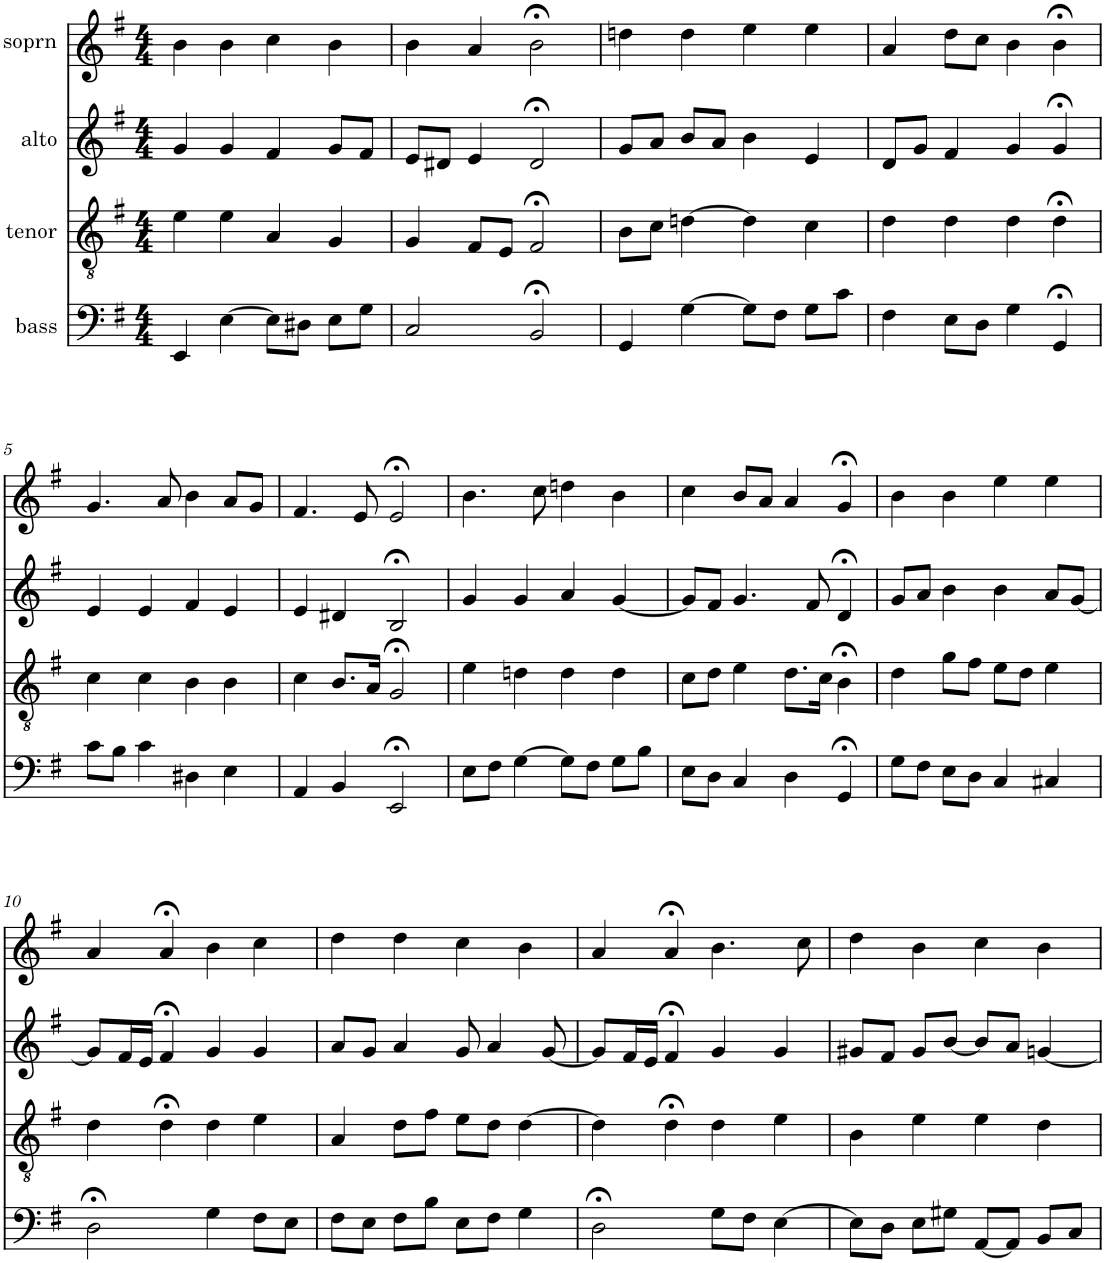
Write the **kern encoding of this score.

**kern	**kern	**kern	**kern
*part4	*part3	*part2	*part1
*staff4	*staff3	*staff2	*staff1
*I"bass	*I"tenor	*I"alto	*I"soprn
*clefF4	*clefGv2	*clefG2	*clefG2
*k[f#]	*k[f#]	*k[f#]	*k[f#]
*e:	*e:	*e:	*e:
*M4/4	*M4/4	*M4/4	*M4/4
=1	=1	=1	=1
4EE/	4e\	4g/	4b\
[4E\	4e\	4g/	4b\
8E\L]	4A/	4f#/	4cc\
8D#X\J	.	.	.
8E\L	4G/	8g/L	4b\
8G\J	.	8f#/J	.
=2	=2	=2	=2
2C/	4G/	8e/L	4b\
.	.	8d#X/J	.
.	8F#/L	4e/	4a/
.	8E/J	.	.
2BB;</	2F#;</	2d#;</	2b;<\
=3	=3	=3	=3
4GG/	8B\L	8g/L	4ddn\
.	8c\J	8a/J	.
[4G\	[4dn\	8b/L	4dd\
.	.	8a/J	.
8G\L]	4d\]	4b\	4ee\
8F#\J	.	.	.
8G\L	4c\	4e/	4ee\
8c\J	.	.	.
=4	=4	=4	=4
4F#\	4d\	8d/L	4a/
.	.	8g/J	.
8E\L	4d\	4f#/	8dd\L
8D\J	.	.	8cc\J
4G\	4d\	4g/	4b\
4GG;</	4d;<\	4g;</	4b;<\
!!LO:LB:g=z
=5	=5	=5	=5
8c\L	4c\	4e/	4.g/
8B\J	.	.	.
4c\	4c\	4e/	.
.	.	.	8a/
4D#X\	4B\	4f#/	4b\
4E\	4B\	4e/	8a/L
.	.	.	8g/J
=6	=6	=6	=6
4AA/	4c\	4e/	4.f#/
4BB/	8.B/L	4d#X/	.
.	.	.	8e/
.	16A/Jk	.	.
2EE;</	2G;</	2B;</	2e;</
=7	=7	=7	=7
8E\L	4e\	4g/	4.b\
8F#\J	.	.	.
[4G\	4dn\	4g/	.
.	.	.	8cc\
8G\L]	4d\	4a/	4ddn\
8F#\J	.	.	.
8G\L	4d\	[4g/	4b\
8B\J	.	.	.
=8	=8	=8	=8
8E\L	8c\L	8g/L]	4cc\
8D\J	8d\J	8f#/J	.
4C/	4e\	4.g/	8b/L
.	.	.	8a/J
4D\	8.d\L	.	4a/
.	.	8f#/	.
.	16c\Jk	.	.
4GG;</	4B;<\	4d;</	4g;</
=9	=9	=9	=9
8G\L	4d\	8g/L	4b\
8F#\J	.	8a/J	.
8E\L	8g\L	4b\	4b\
8D\J	8f#\J	.	.
4C/	8e\L	4b\	4ee\
.	8d\J	.	.
4C#X/	4e\	8a/L	4ee\
.	.	[8g/J	.
!!LO:LB:g=z
=10	=10	=10	=10
2D;<\	4d\	8g/L]	4a/
.	.	16f#/L	.
.	.	16e/JJ	.
.	4d;<\	4f#;</	4a;</
4G\	4d\	4g/	4b\
8F#\L	4e\	4g/	4cc\
8E\J	.	.	.
=11	=11	=11	=11
8F#\L	4A/	8a/L	4dd\
8E\J	.	8g/J	.
8F#\L	8d\L	4a/	4dd\
8B\J	8f#\J	.	.
8E\L	8e\L	8g/	4cc\
8F#\J	8d\J	4a/	.
4G\	[4d\	.	4b\
.	.	[8g/	.
=12	=12	=12	=12
2D;<\	4d\]	8g/L]	4a/
.	.	16f#/L	.
.	.	16e/JJ	.
.	4d;<\	4f#;</	4a;</
8G\L	4d\	4g/	4.b\
8F#\J	.	.	.
[4E\	4e\	4g/	.
.	.	.	8cc\
=13	=13	=13	=13
8E\L]	4B\	8g#X/L	4dd\
8D\J	.	8f#/J	.
8E\L	4e\	8g#/L	4b\
8G#X\J	.	[8b/J	.
[8AA/L	4e\	8b/L]	4cc\
8AA/J]	.	8a/J	.
8BB/L	4d\	[4gn/	4b\
8C/J	.	.	.
=	=	=	=
*-	*-	*-	*-
